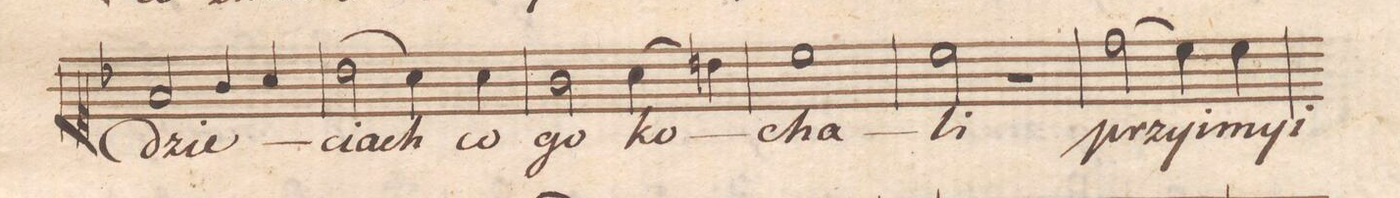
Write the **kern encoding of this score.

**kern	**text	**dynam
*I"Soprano.	*	*
*clefC1	*	*
*k[b-]	*	*
*met(c|)	*	*
*M2/2	*	*
2f/	dzie-	.
4g/	.	.
4a/	.	.
=46	=46	=46
(2b-\	-ciach	.
4a\)	.	.
4a\	co	.
=47	=47	=47
2g\	go	.
(4a\	ko-	.
4bn\)	.	.
=48	=48	=48
1cc\	-cha-	.
=49	=49	=49
2cc\	-li	.
2r	.	.
=50	=50	=50
(2dd\	przyi-	.
4cc\)	.	.
4cc\	-myi	.
=51	=51	=51
*-	*-	*-
